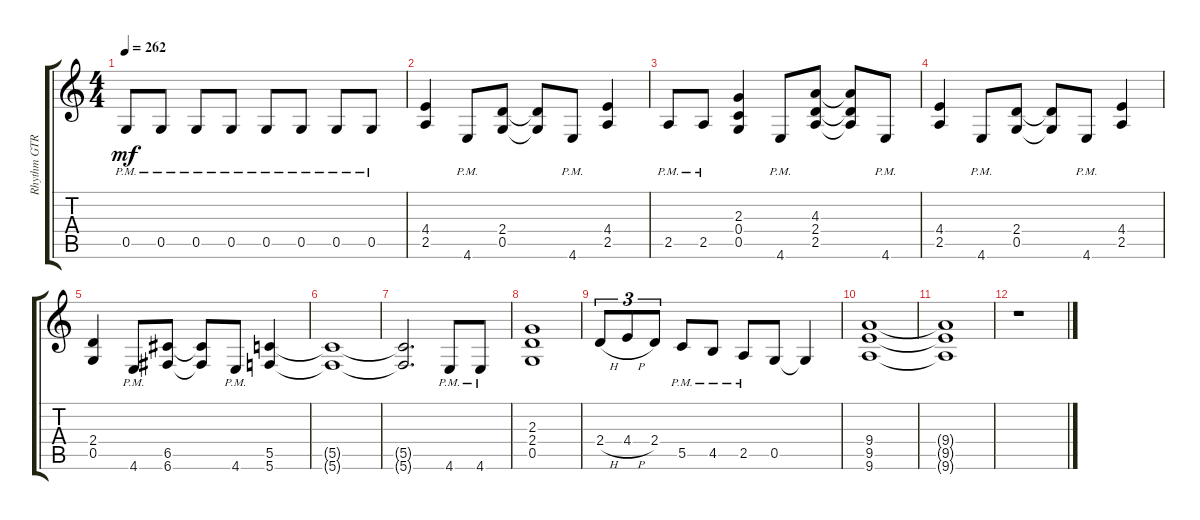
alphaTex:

\track ("Rhythm GTR 2" "Rhythm GTR") {instrument distortionguitar}
\staff {score tabs}
\tuning (D4 A3 F3 C3 G2 C2) {hide}
\ts (4 4)
\tempo 262
\clef g2
\ks aminor
0.5{pm}.8{dy mf} 0.5{pm}.8 0.5{pm}.8 0.5{pm}.8 0.5{pm}.8 0.5{pm}.8 0.5{pm}.8 0.5{pm}.8 |
(4.4 2.5).4 4.6{pm}.8 (2.4 0.5).8 (2.4{t} 0.5{t}).8 4.6{pm}.8 (4.4 2.5).4 |
2.5{pm}.8 2.5{pm}.8 (2.3 0.4 0.5).4 4.6{pm}.8 (4.3 2.4 2.5).8 (4.3{t} 2.4{t} 2.5{t}).8 4.6{pm}.8 |
(4.4 2.5).4 4.6{pm}.8 (2.4 0.5).8 (2.4{t} 0.5{t}).8 4.6{pm}.8 (4.4 2.5).4 |
(2.4 0.5).4 4.6{pm}.8 (6.5 6.6).8 (6.5{t} 6.6{t}).8 4.6{pm}.8 (5.5 5.6).4 |
(5.5{t} 5.6{t}).1 |
(5.5{t} 5.6{t}).2{d} 4.6{pm}.8 4.6{pm}.8 |
(2.3 2.4 0.5).1 |
2.4{h}.8{tu (3 2)} 4.4{h}.8{tu (3 2)} 2.4.8{tu (3 2)} 5.5{pm}.8 4.5{pm}.8 2.5{pm}.8 0.5.8 0.5{t}.4 |
(9.4 9.5 9.6).1 |
(9.4{t} 9.5{t} 9.6{t}).1 |
r.1
